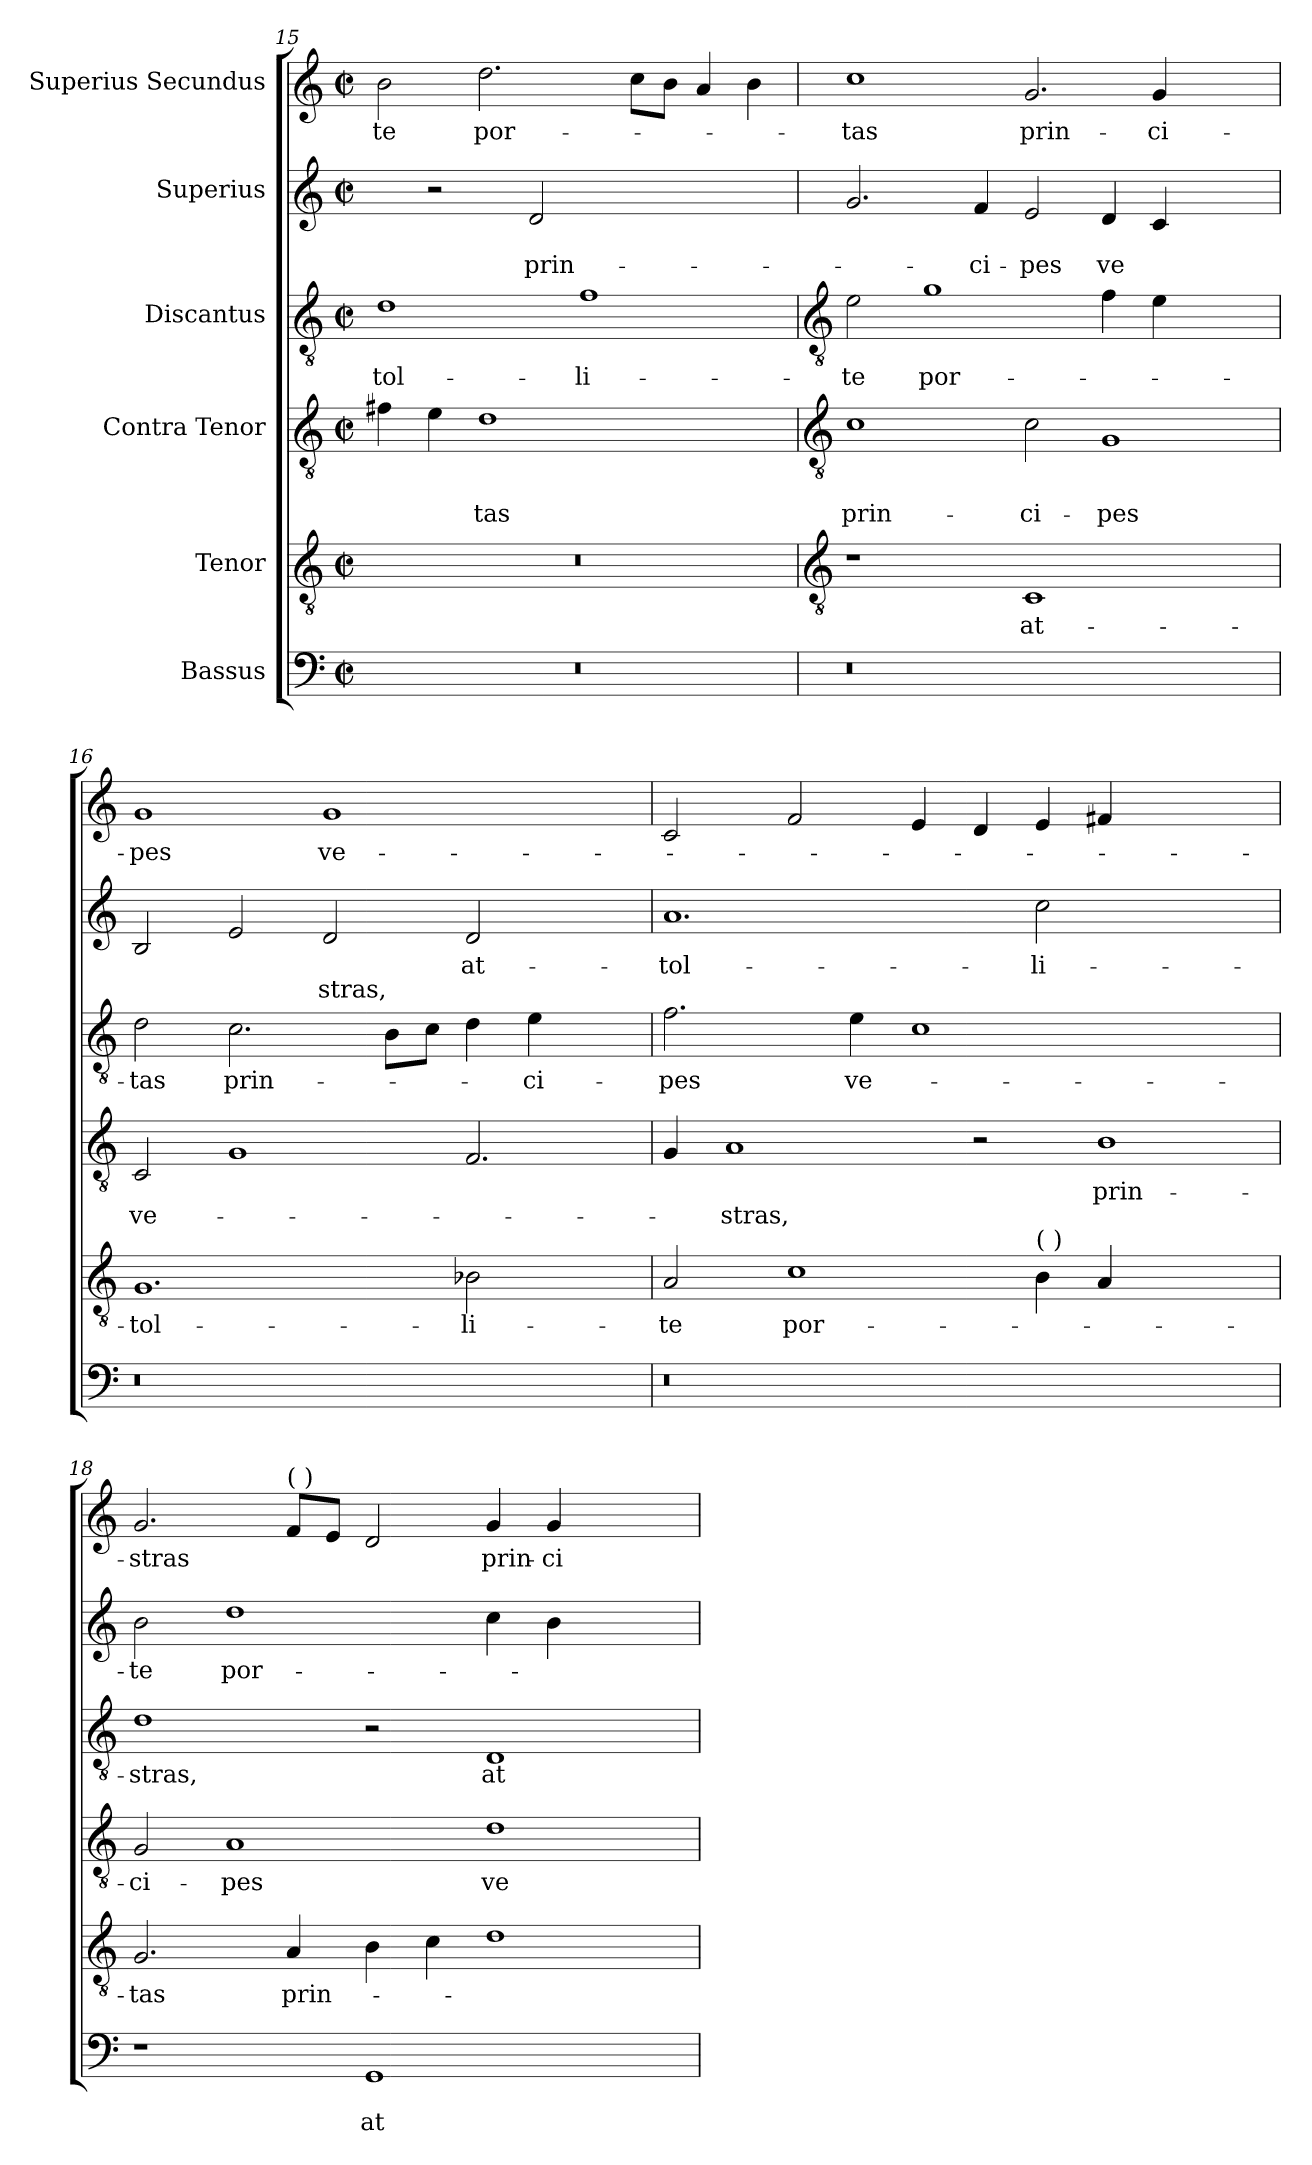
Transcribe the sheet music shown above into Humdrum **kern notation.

**kern	**text	**text	**kern	**text	**kern	**text	**text	**kern	**text	**kern	**text	**text	**kern	**text
*part6	*part6	*part6	*part5	*part5	*part4	*part4	*part4	*part3	*part3	*part2	*part2	*part2	*part1	*part1
*staff6	*staff6	*staff6	*staff5	*staff5	*staff4	*staff4	*staff4	*staff3	*staff3	*staff2	*staff2	*staff2	*staff1	*staff1
*I"Bassus	*	*	*I"Tenor	*	*I"Contra Tenor	*	*	*I"Discantus	*	*I"Superius	*	*	*I"Superius Secundus	*
*clefF4	*	*	*clefGv2	*	*clefGv2	*	*	*clefGv2	*	*clefG2	*	*	*clefG2	*
*k[]	*	*	*k[]	*	*k[]	*	*	*k[]	*	*k[]	*	*	*k[]	*
*C:	*	*	*C:	*	*C:	*	*	*C:	*	*C:	*	*	*C:	*
*M4/2	*	*	*M4/2	*	*M4/2	*	*	*M4/2	*	*M4/2	*	*	*M4/2	*
*met(c|)	*	*	*met(c|)	*	*met(c|)	*	*	*met(c|)	*	*met(c|)	*	*	*met(c|)	*
=15	=15	=15	=15	=15	=15	=15	=15	=15	=15	=15	=15	=15	=15	=15
!	!	!	!	!	!	!	!	!	!LO:LY:b	!	!	!	!	!LO:LY:b
*	*	*	*	*	*	*	*	*	*	*^	*	*	*	*
0r	.	.	0r	.	4f#X	.	.	1d	-tol-	4gyy]	2.ryy	.	.	2b	-te
.	.	.	.	.	4e	.	.	.	.	2r	.	.	.	.	.
!	!	!	!	!	!	!	!LO:LY:b	!	!	!	!	!	!	!	!LO:LY:b
.	.	.	.	.	1d	.	-tas	.	.	.	.	.	.	2.dd	por-
!	!	!	!	!	!	!	!	!	!	!	!	!	!LO:LY:b	!	!
.	.	.	.	.	.	.	.	.	.	2d	1ryy	.	prin-	.	.
!	!	!	!	!	!	!	!	!	!LO:LY:b	!	!	!	!	!	!
.	.	.	.	.	.	.	.	1f	-li-	.	.	.	.	.	.
.	.	.	.	.	.	.	.	.	.	2.ryy	.	.	.	8ccL	.
.	.	.	.	.	.	.	.	.	.	.	.	.	.	8bJ	.
.	.	.	.	.	2ryy	.	.	.	.	.	.	.	.	4a	.
.	.	.	.	.	.	.	.	.	.	.	4ryy	.	.	4b	.
*	*	*	*	*	*	*	*	*	*	*v	*v	*	*	*	*
!!LO:LB:g=z
=16	=16	=16	=16	=16	=16	=16	=16	=16	=16	=16	=16	=16	=16	=16
*	*	*	*clefGv2	*	*clefGv2	*	*	*clefGv2	*	*	*	*	*	*
*	*	*	*	*	*	*	*	*	*	*^	*	*	*	*
!	!	!	!	!	!	!	!LO:LY:b	!	!LO:LY:b	!	!	!	!	!	!LO:LY:b
*	*	*	*	*	*	*	*	*	*	*v	*v	*	*	*	*
0r	.	.	1r	.	1c	.	prin-	2e	-te	2.g	.	.	1cc	-tas
!	!	!	!	!	!	!	!	!	!LO:LY:b	!	!	!	!	!
.	.	.	.	.	.	.	.	1g	por-	.	.	.	.	.
!	!	!	!	!	!	!	!	!	!	!	!	!LO:LY:b	!	!
.	.	.	.	.	.	.	.	.	.	4f	.	-ci-	.	.
!	!	!	!	!LO:LY:b	!	!	!LO:LY:b	!	!	!	!	!LO:LY:b	!	!LO:LY:b
.	.	.	1C	at-	2c	.	-ci-	.	.	2e	.	-pes	2.g	prin-
!	!	!	!	!	!	!	!LO:LY:b	!	!	!	!	!LO:LY:b	!	!
.	.	.	.	.	1G	.	-pes	4f	.	4d	.	ve	.	.
!	!	!	!	!	!	!	!	!	!	!	!	!	!	!LO:LY:b
.	.	.	.	.	.	.	.	4e	.	4c	.	.	4g	-ci-
2ryy	.	.	2ryy	.	.	.	.	2ryy	.	2ryy	.	.	2ryy	.
=16A	=16A	=16A	=16A	=16A	=16A	=16A	=16A	=16A	=16A	=16A	=16A	=16A	=16A	=16A
!	!	!	!	!LO:LY:b	!	!	!LO:LY:b	!	!LO:LY:b	!	!	!	!	!LO:LY:b
0r	.	.	1.G	-tol-	2C	.	ve-	2d	-tas	2B	.	.	1g	-pes
!	!	!	!	!	!	!	!	!	!LO:LY:b	!	!	!	!	!
.	.	.	.	.	1G	.	.	2.c	prin-	2e	.	.	.	.
!	!	!	!	!	!	!	!	!	!	!	!	!LO:LY:b	!	!LO:LY:b
.	.	.	.	.	.	.	.	.	.	2d	.	stras,	1g	ve-
.	.	.	.	.	.	.	.	8BL	.	.	.	.	.	.
.	.	.	.	.	.	.	.	8cJ	.	.	.	.	.	.
!	!	!	!	!LO:LY:b	!	!	!	!	!	!	!LO:LY:b	!	!	!
.	.	.	2B-X	-li-	2.F	.	.	4d	.	2d	at-	.	.	.
!	!	!	!	!	!	!	!	!	!LO:LY:b	!	!	!	!	!
.	.	.	.	.	.	.	.	4e	-ci-	.	.	.	.	.
4ryy	.	.	4ryy	.	.	.	.	4ryy	.	4ryy	.	.	4ryy	.
=17A	=17A	=17A	=17A	=17A	=17A	=17A	=17A	=17A	=17A	=17A	=17A	=17A	=17A	=17A
!	!	!	!	!LO:LY:b	!	!	!	!	!LO:LY:b	!	!LO:LY:b	!	!	!
0r	.	.	2A	-te	4G	.	.	2.f	-pes	1.a	-tol-	.	2c	.
!	!	!	!	!	!	!	!LO:LY:b	!	!	!	!	!	!	!
.	.	.	.	.	1A	.	-stras,	.	.	.	.	.	.	.
!	!	!	!	!LO:LY:b	!	!	!	!	!	!	!	!	!	!
.	.	.	1c	por-	.	.	.	.	.	.	.	.	2f	.
!	!	!	!	!	!	!	!	!	!LO:LY:b	!	!	!	!	!
.	.	.	.	.	.	.	.	4e	ve-	.	.	.	.	.
.	.	.	.	.	.	.	.	1c	.	.	.	.	4e	.
.	.	.	.	.	2r	.	.	.	.	.	.	.	4d	.
!	!	!	!LO:TX:a:t=(  )	!	!	!	!	!	!	!	!	!	!	!
!	!	!	!	!	!	!	!	!	!	!	!LO:LY:b	!	!	!
.	.	.	4B	.	.	.	.	.	.	2cc	-li-	.	4e	.
!	!	!	!	!	!	!LO:LY:b	!	!	!	!	!	!	!	!
.	.	.	4A	.	1B	prin-	.	.	.	.	.	.	4f#X	.
2.ryy	.	.	2.ryy	.	.	.	.	2.ryy	.	2.ryy	.	.	2.ryy	.
=18A	=18A	=18A	=18A	=18A	=18A	=18A	=18A	=18A	=18A	=18A	=18A	=18A	=18A	=18A
!	!	!	!	!LO:LY:b	!	!LO:LY:b	!	!	!LO:LY:b	!	!LO:LY:b	!	!	!LO:LY:b
1r	.	.	2.G	-tas	2G	-ci-	.	1d	-stras,	2b	-te	.	2.g	-stras
!	!	!	!	!	!	!LO:LY:b	!	!	!	!	!LO:LY:b	!	!	!
.	.	.	.	.	1A	-pes	.	.	.	1dd	por-	.	.	.
!	!	!	!	!	!	!	!	!	!	!	!	!	!LO:TX:a:t=(  )	!
!	!	!	!	!LO:LY:b	!	!	!	!	!	!	!	!	!	!
.	.	.	4A	prin-	.	.	.	.	.	.	.	.	8fL	.
.	.	.	.	.	.	.	.	.	.	.	.	.	8eJ	.
!	!	!LO:LY:b	!	!	!	!	!	!	!	!	!	!	!	!
1GG	.	at-	4B	.	.	.	.	2r	.	.	.	.	2d	.
.	.	.	4c	.	.	.	.	.	.	.	.	.	.	.
!	!	!	!	!	!	!LO:LY:b	!	!	!LO:LY:b	!	!	!	!	!LO:LY:b
.	.	.	1d	.	1d	ve-	.	1D	at-	4cc	.	.	4g	prin-
!	!	!	!	!	!	!	!	!	!	!	!	!	!	!LO:LY:b
.	.	.	.	.	.	.	.	.	.	4b	.	.	4g	-ci-
2ryy	.	.	.	.	.	.	.	.	.	2ryy	.	.	2ryy	.
=	=	=	=	=	=	=	=	=	=	=	=	=	=	=
*-	*-	*-	*-	*-	*-	*-	*-	*-	*-	*-	*-	*-	*-	*-
